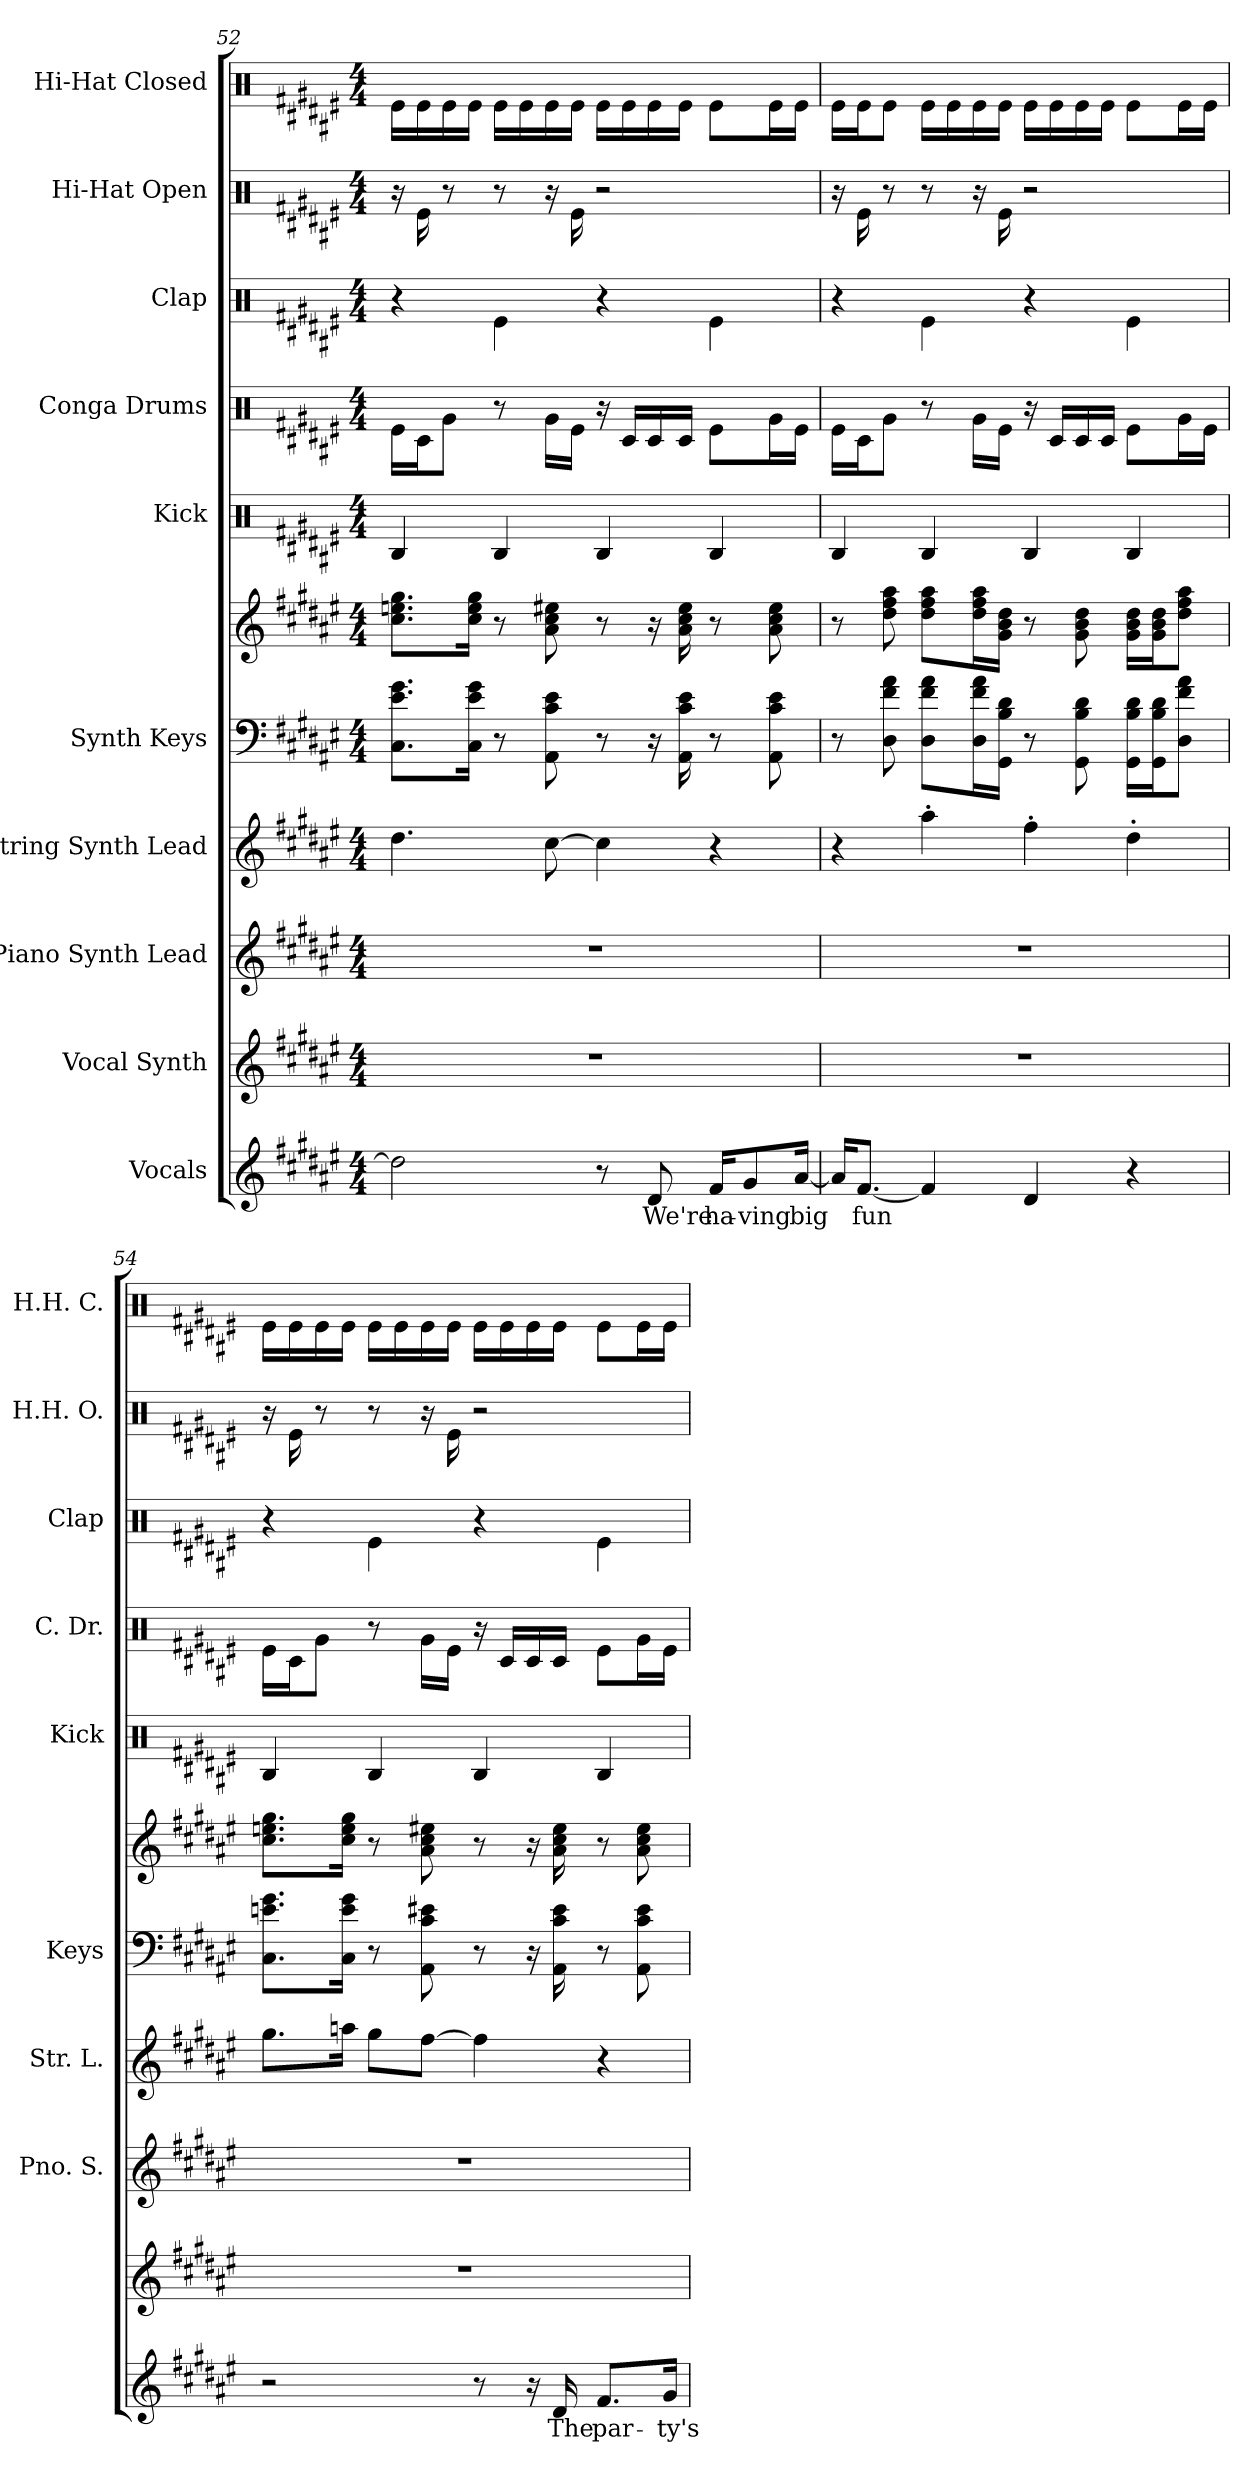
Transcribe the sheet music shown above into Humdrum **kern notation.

**kern	**text	**kern	**kern	**kern	**kern	**kern	**kern	**kern	**kern	**kern	**kern
*part10	*part10	*part9	*part8	*part7	*part6	*part6	*part5	*part4	*part3	*part2	*part1
*staff11	*staff11	*staff10	*staff9	*staff8	*staff7	*staff6	*staff5	*staff4	*staff3	*staff2	*staff1
*I"Vocals	*	*I"Vocal Synth	*I"Piano Synth Lead	*I"String Synth Lead	*I"Synth Keys	*	*I"Kick	*I"Conga Drums	*I"Clap	*I"Hi-Hat Open	*I"Hi-Hat Closed
*	*	*	*I'Pno. S.	*I'Str. L.	*I'Keys	*	*I'Kick	*I'C. Dr.	*I'Clap	*I'H.H. O.	*I'H.H. C.
*clefG2	*	*clefG2	*clefG2	*clefG2	*clefF4	*clefG2	*clefX	*clefX	*clefX	*clefX	*clefX
*k[f#c#g#d#a#e#]	*	*k[f#c#g#d#a#e#]	*k[f#c#g#d#a#e#]	*k[f#c#g#d#a#e#]	*k[f#c#g#d#a#e#]	*k[f#c#g#d#a#e#]	*k[f#c#g#d#a#e#]	*k[f#c#g#d#a#e#]	*k[f#c#g#d#a#e#]	*k[f#c#g#d#a#e#]	*k[f#c#g#d#a#e#]
*F#:	*	*F#:	*F#:	*F#:	*F#:	*F#:	*F#:	*F#:	*F#:	*F#:	*F#:
*M4/4	*	*M4/4	*M4/4	*M4/4	*M4/4	*M4/4	*M4/4	*M4/4	*M4/4	*M4/4	*M4/4
=52	=52	=52	=52	=52	=52	=52	=52	=52	=52	=52	=52
2dd#\]	.	1r	1r	4.dd#\	8.C#\ 8.e#\ 8.g#\L	8.cc#\ 8.een\ 8.gg#\L	4RB/	16Re\LL	4r	16r	16Re\LL
.	.	.	.	.	.	.	.	16Rc\J	.	16Re\	16Re\
.	.	.	.	.	.	.	.	8Rg\J	.	8r	16Re\
.	.	.	.	.	16C#\ 16e#\ 16g#\Jk	16cc#\ 16ee\ 16gg#\Jk	.	.	.	.	16Re\JJ
.	.	.	.	.	8r	8r	4RB/	8r	4Re\	8r	16Re\LL
.	.	.	.	.	.	.	.	.	.	.	16Re\
.	.	.	.	[8cc#\	8AA#\ 8c#\ 8e#\	8a#\ 8cc#\ 8ee#X\	.	16Rg\LL	.	16r	16Re\
.	.	.	.	.	.	.	.	16Re\JJ	.	16Re\	16Re\JJ
8r	.	.	.	4cc#\]	8r	8r	4RB/	16r	4r	2r	16Re\LL
.	.	.	.	.	.	.	.	16Rc/LL	.	.	16Re\
!	!LO:LY:b	!	!	!	!	!	!	!	!	!	!
8d#/	We're	.	.	.	16r	16r	.	16Rc/	.	.	16Re\
.	.	.	.	.	16AA#\ 16c#\ 16e#\	16a#\ 16cc#\ 16ee#\	.	16Rc/JJ	.	.	16Re\JJ
!	!LO:LY:b	!	!	!	!	!	!	!	!	!	!
16f#/KL	ha-	.	.	4r	8r	8r	4RB/	8Re\L	4Re\	.	8Re\L
!	!LO:LY:b	!	!	!	!	!	!	!	!	!	!
8g#/	-ving	.	.	.	.	.	.	.	.	.	.
.	.	.	.	.	8AA#\ 8c#\ 8e#\	8a#\ 8cc#\ 8ee#\	.	16Rg\L	.	.	16Re\L
!	!LO:LY:b	!	!	!	!	!	!	!	!	!	!
[16a#/Jk	big	.	.	.	.	.	.	16Re\JJ	.	.	16Re\JJ
!!LO:PB:g=z
=53	=53	=53	=53	=53	=53	=53	=53	=53	=53	=53	=53
16a#/KL]	.	1r	1r	4r	8r	8r	4RB/	16Re\LL	4r	16r	16Re\LL
!	!LO:LY:b	!	!	!	!	!	!	!	!	!	!
[8.f#/J	fun	.	.	.	.	.	.	16Rc\J	.	16Re\	16Re\J
.	.	.	.	.	8D#\ 8f#\ 8a#\	8dd#\ 8ff#\ 8aa#\	.	8Rg\J	.	8r	8Re\J
4f#/]	.	.	.	4aa#'>\	8D#\ 8f#\ 8a#\L	8dd#\ 8ff#\ 8aa#\L	4RB/	8r	4Re\	8r	16Re\LL
.	.	.	.	.	.	.	.	.	.	.	16Re\
.	.	.	.	.	16D#\ 16f#\ 16a#\L	16dd#\ 16ff#\ 16aa#\L	.	16Rg\LL	.	16r	16Re\
.	.	.	.	.	16GG#\ 16B\ 16d#\JJ	16g#\ 16b\ 16dd#\JJ	.	16Re\JJ	.	16Re\	16Re\JJ
4d#/	.	.	.	4ff#'>\	8r	8r	4RB/	16r	4r	2r	16Re\LL
.	.	.	.	.	.	.	.	16Rc/LL	.	.	16Re\
.	.	.	.	.	8GG#\ 8B\ 8d#\	8g#\ 8b\ 8dd#\	.	16Rc/	.	.	16Re\
.	.	.	.	.	.	.	.	16Rc/JJ	.	.	16Re\JJ
4r	.	.	.	4dd#'>\	16GG#\ 16B\ 16d#\LL	16g#\ 16b\ 16dd#\LL	4RB/	8Re\L	4Re\	.	8Re\L
.	.	.	.	.	16GG#\ 16B\ 16d#\J	16g#\ 16b\ 16dd#\J	.	.	.	.	.
.	.	.	.	.	8D#\ 8f#\ 8a#\J	8dd#\ 8ff#\ 8aa#\J	.	16Rg\L	.	.	16Re\L
.	.	.	.	.	.	.	.	16Re\JJ	.	.	16Re\JJ
=54	=54	=54	=54	=54	=54	=54	=54	=54	=54	=54	=54
2r	.	1r	1r	8.gg#\L	8.C#\ 8.en\ 8.g#\L	8.cc#\ 8.een\ 8.gg#\L	4RB/	16Re\LL	4r	16r	16Re\LL
.	.	.	.	.	.	.	.	16Rc\J	.	16Re\	16Re\
.	.	.	.	.	.	.	.	8Rg\J	.	8r	16Re\
.	.	.	.	16aan\Jk	16C#\ 16e\ 16g#\Jk	16cc#\ 16ee\ 16gg#\Jk	.	.	.	.	16Re\JJ
.	.	.	.	8gg#\L	8r	8r	4RB/	8r	4Re\	8r	16Re\LL
.	.	.	.	.	.	.	.	.	.	.	16Re\
.	.	.	.	[8ff#\J	8AA#\ 8c#\ 8e#X\	8a#\ 8cc#\ 8ee#X\	.	16Rg\LL	.	16r	16Re\
.	.	.	.	.	.	.	.	16Re\JJ	.	16Re\	16Re\JJ
8r	.	.	.	4ff#\]	8r	8r	4RB/	16r	4r	2r	16Re\LL
.	.	.	.	.	.	.	.	16Rc/LL	.	.	16Re\
16r	.	.	.	.	16r	16r	.	16Rc/	.	.	16Re\
!	!LO:LY:b	!	!	!	!	!	!	!	!	!	!
16d#/	The	.	.	.	16AA#\ 16c#\ 16e#\	16a#\ 16cc#\ 16ee#\	.	16Rc/JJ	.	.	16Re\JJ
!	!LO:LY:b	!	!	!	!	!	!	!	!	!	!
8.f#/L	par-	.	.	4r	8r	8r	4RB/	8Re\L	4Re\	.	8Re\L
.	.	.	.	.	8AA#\ 8c#\ 8e#\	8a#\ 8cc#\ 8ee#\	.	16Rg\L	.	.	16Re\L
!	!LO:LY:b	!	!	!	!	!	!	!	!	!	!
16g#/Jk	-ty's	.	.	.	.	.	.	16Re\JJ	.	.	16Re\JJ
=	=	=	=	=	=	=	=	=	=	=	=
*-	*-	*-	*-	*-	*-	*-	*-	*-	*-	*-	*-
